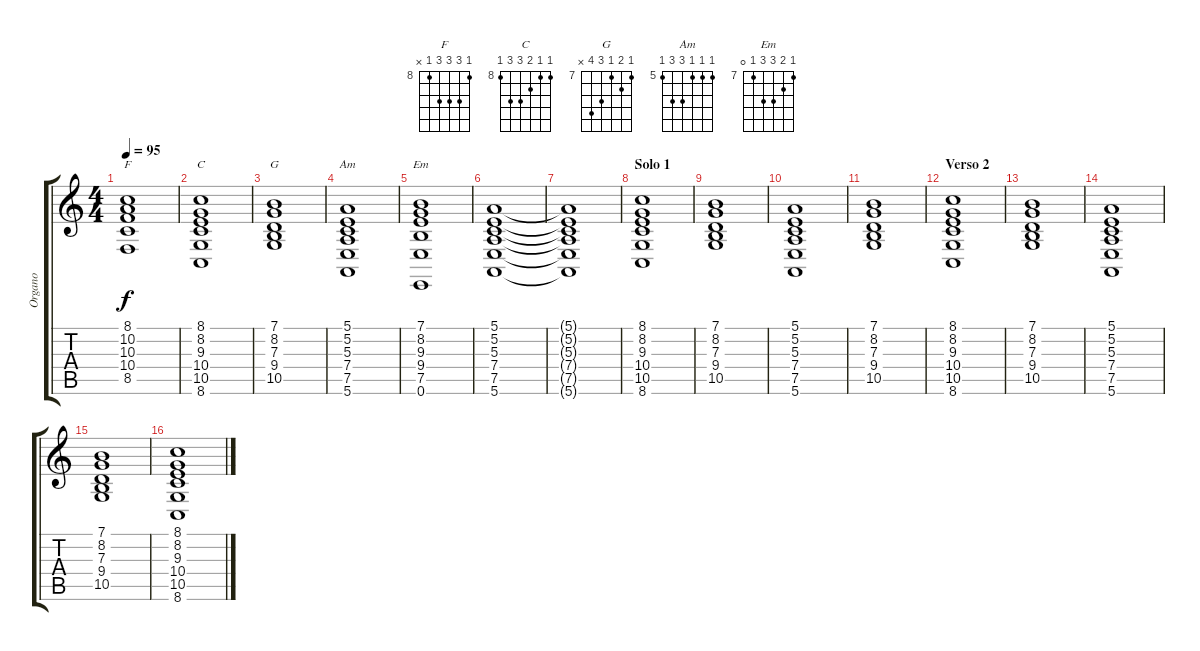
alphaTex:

\track ("Organo" "Organo") {instrument percussiveorgan}
\staff {score tabs}
\tuning (E4 B3 G3 D3 A2 E2) {hide}
\chord ("F" 8 10 10 10 8 x) {firstfret 8}
\chord ("C" 8 8 9 10 10 8) {firstfret 8}
\chord ("G" 7 8 7 9 10 x) {firstfret 7}
\chord ("Am" 5 5 5 7 7 5) {firstfret 5}
\chord ("Em" 7 8 9 9 7 0) {firstfret 7}
\ts (4 4)
\tempo 95
\clef g2
\ks c
(8.1 10.2 10.3 10.4 8.5).1{ch "F" dy f} |
(8.1 8.2 9.3 10.4 10.5 8.6).1{ch "C"} |
(7.1 8.2 7.3 9.4 10.5).1{ch "G"} |
(5.1 5.2 5.3 7.4 7.5 5.6).1{ch "Am"} |
(7.1 8.2 9.3 9.4 7.5 0.6).1{ch "Em"} |
(5.1 5.2 5.3 7.4 7.5 5.6).1 |
(5.1{t} 5.2{t} 5.3{t} 7.4{t} 7.5{t} 5.6{t}).1 |
\section ("" "Solo 1")
(8.1 8.2 9.3 10.4 10.5 8.6).1 |
(7.1 8.2 7.3 9.4 10.5).1 |
(5.1 5.2 5.3 7.4 7.5 5.6).1 |
(7.1 8.2 7.3 9.4 10.5).1 |
\section ("" "Verso 2")
(8.1 8.2 9.3 10.4 10.5 8.6).1 |
(7.1 8.2 7.3 9.4 10.5).1 |
(5.1 5.2 5.3 7.4 7.5 5.6).1 |
(7.1 8.2 7.3 9.4 10.5).1 |
(8.1 8.2 9.3 10.4 10.5 8.6).1
